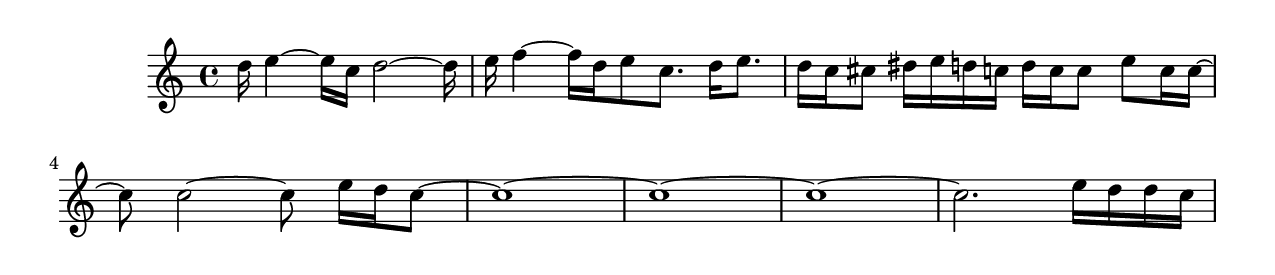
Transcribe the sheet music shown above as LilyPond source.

#(set-default-paper-size "letter")

<<

\new ChordNames {
    \set majorSevenSymbol = \markup { maj7 } 
    \set additionalPitchPrefix = #"add"
    \chordmode {
        s16*128
    }
}

\new Staff { 
    {
        \clef treble
        \key c \major
        \time 4/4
        
        d''16 e''4~ e''16 c''16 d''2~ d''16 | e''16 f''4~ f''16 d''16 e''8 c''8. d''16 e''8. | d''16 c''16 cis''8 dis''16 e''16 d''16 c''16 d''16 c''16 c''8 e''8 c''16 c''16~ | c''8 c''2~ c''8 e''16 d''16 c''8~ | c''1~ | c''1~ | c''1~ | c''2. e''16 d''16 d''16 c''16
    }
}

>>

\version "2.18.2"